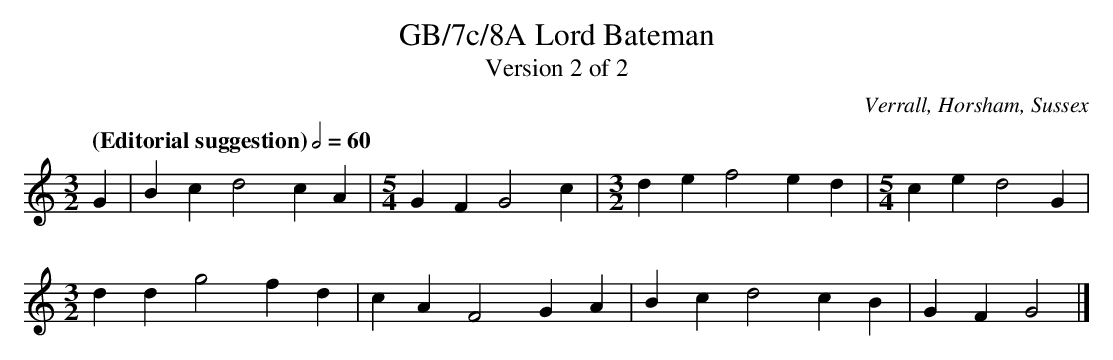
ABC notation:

X:1
T:GB/7c/8A Lord Bateman
T:Version 2 of 2
C:Verrall, Horsham, Sussex
L:1/4
M:3/2
Q:"(Editorial suggestion)" 1/2=60
K:Gmix
G | B c d2 c A |[M:5/4] G F G2 c |[M:3/2] d e f2 e d |[M:5/4] c e d2 G |
[M:3/2] d d g2 f d |c A F2 G A | B c d2 c B | G F G2 |]
